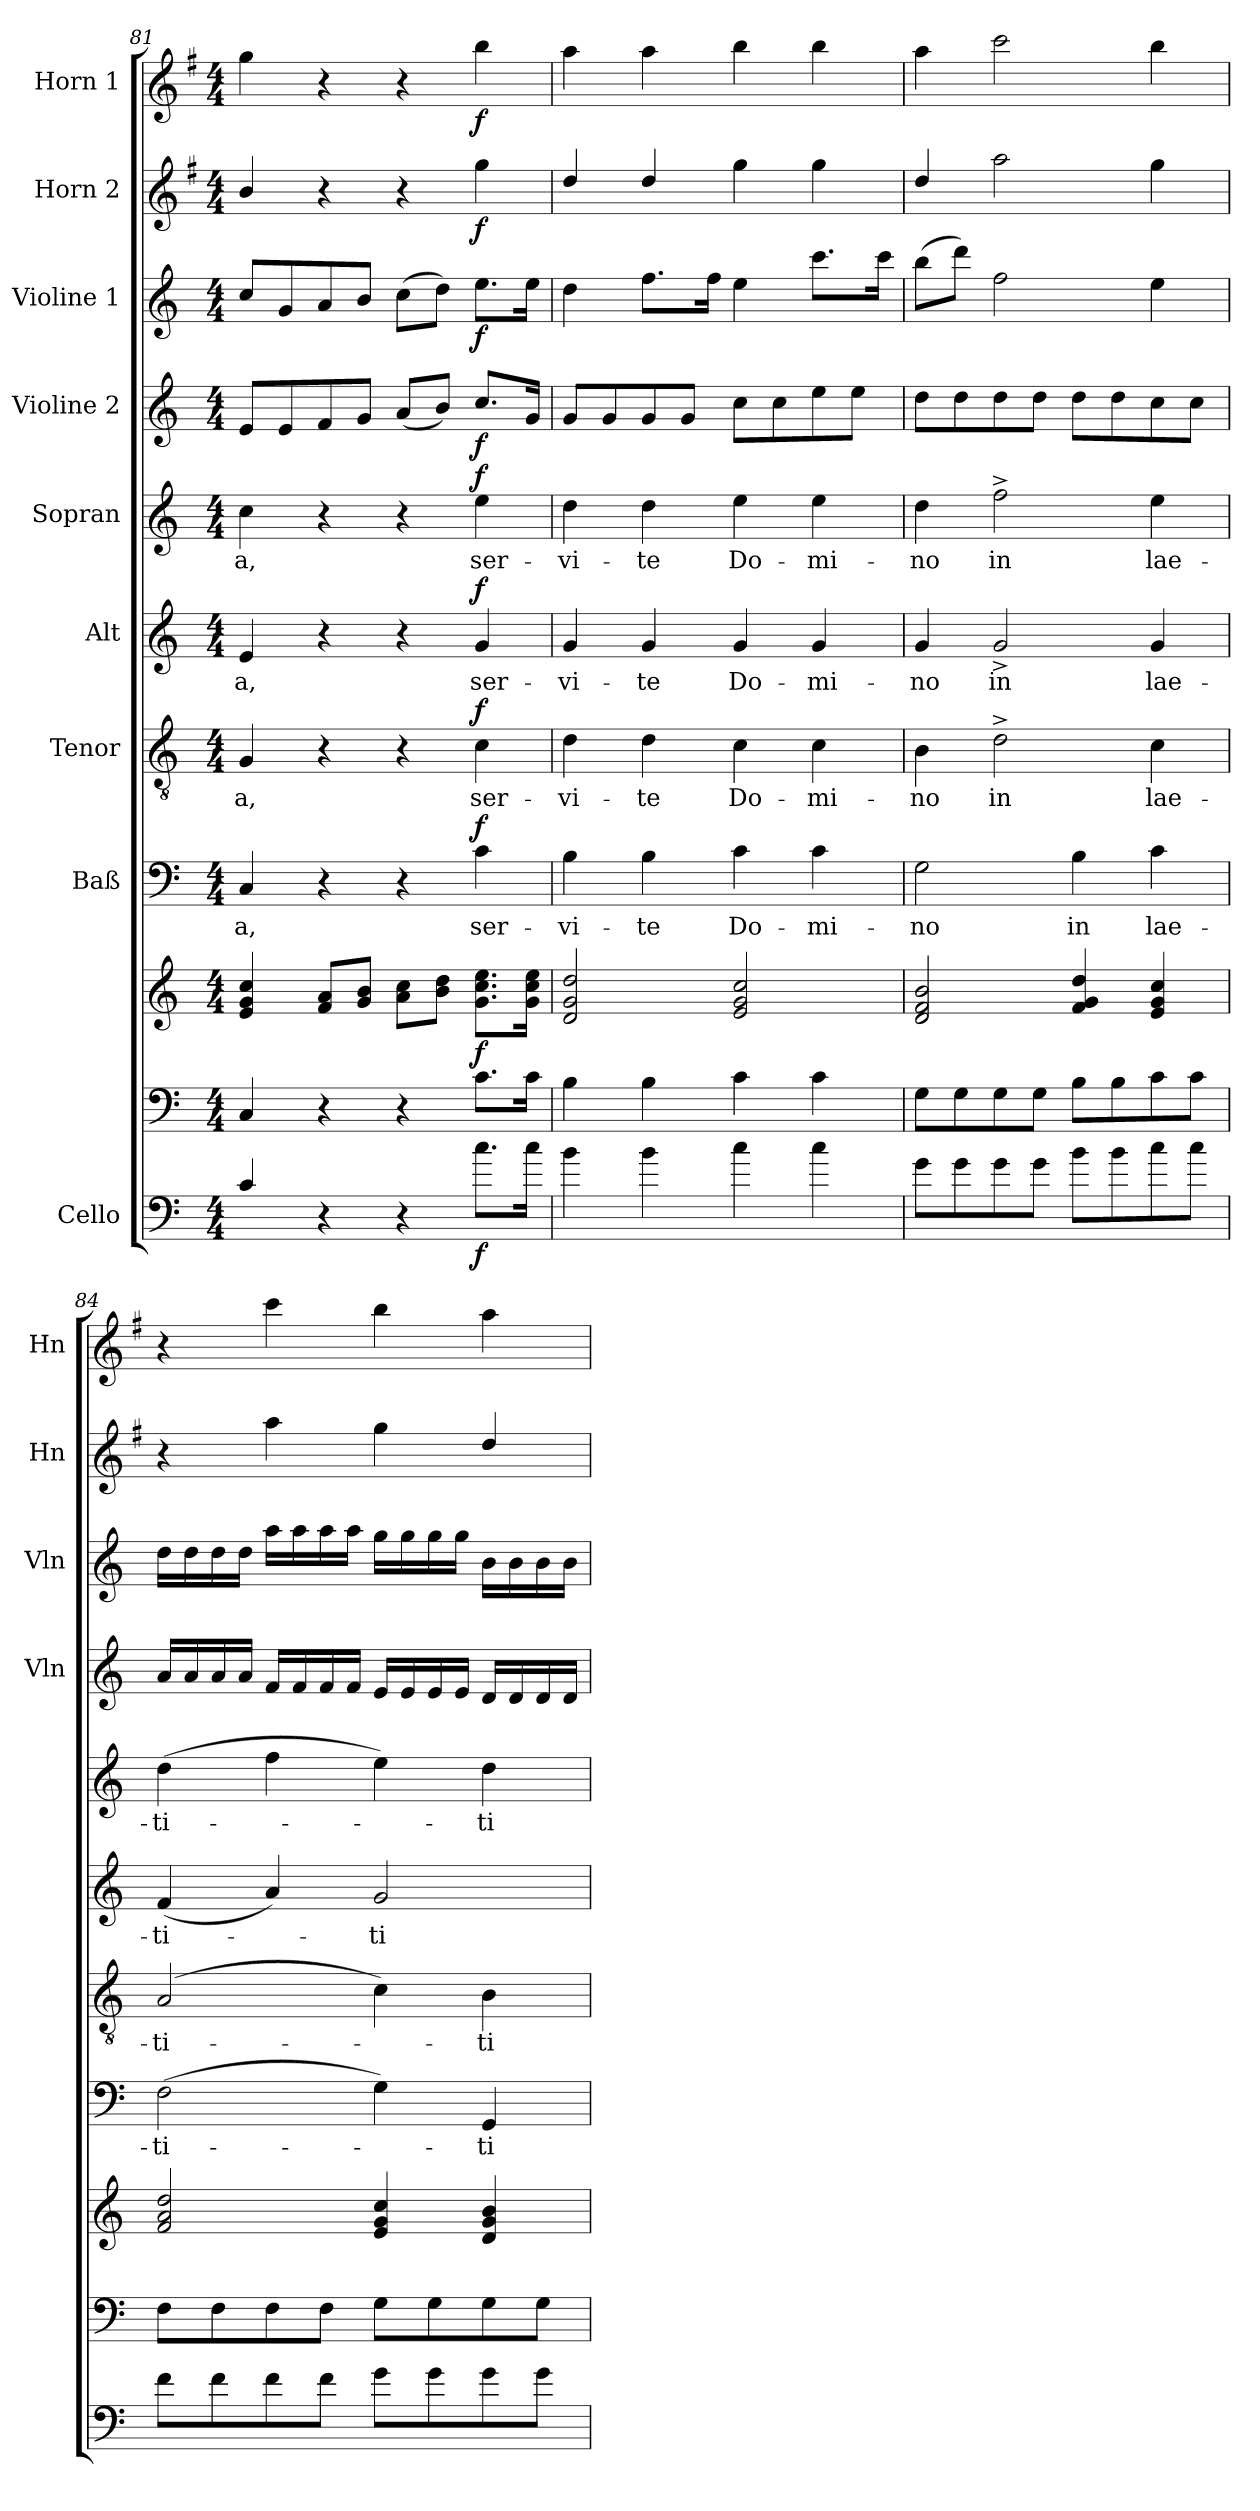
**kern	**dynam	**kern	**kern	**dynam	**kern	**text	**dynam	**kern	**text	**dynam	**kern	**text	**dynam	**kern	**text	**dynam	**kern	**dynam	**kern	**dynam	**kern	**dynam	**kern	**dynam
*part10	*part10	*part9	*part9	*part9	*part8	*part8	*part8	*part7	*part7	*part7	*part6	*part6	*part6	*part5	*part5	*part5	*part4	*part4	*part3	*part3	*part2	*part2	*part1	*part1
*staff11	*staff11	*staff10	*staff9	*staff9/10	*staff8	*staff8	*staff8	*staff7	*staff7	*staff7	*staff6	*staff6	*staff6	*staff5	*staff5	*staff5	*staff4	*staff4	*staff3	*staff3	*staff2	*staff2	*staff1	*staff1
*I"Cello	*	*	*	*	*I"Baß	*	*	*I"Tenor	*	*	*I"Alt	*	*	*I"Sopran	*	*	*I"Violine 2	*	*I"Violine 1	*	*I"Horn 2	*	*I"Horn 1	*
*	*	*	*	*	*	*	*	*	*	*	*	*	*	*	*	*	*I'Vln	*	*I'Vln	*	*I'Hn	*	*I'Hn	*
*clefF4	*	*clefF4	*clefG2	*	*clefF4	*	*	*clefGv2	*	*	*clefG2	*	*	*clefG2	*	*	*clefG2	*	*clefG2	*	*clefG2	*	*clefG2	*
*ITrd7c12	*	*	*	*	*	*	*	*	*	*	*	*	*	*	*	*	*	*	*	*	*ITrd4c7	*	*ITrd4c7	*
*k[]	*	*k[]	*k[]	*	*k[]	*	*	*k[]	*	*	*k[]	*	*	*k[]	*	*	*k[]	*	*k[]	*	*k[]	*	*k[]	*
*C:	*	*C:	*C:	*	*C:	*	*	*C:	*	*	*C:	*	*	*C:	*	*	*C:	*	*C:	*	*C:	*	*C:	*
*M4/4	*	*M4/4	*M4/4	*	*M4/4	*	*	*M4/4	*	*	*M4/4	*	*	*M4/4	*	*	*M4/4	*	*M4/4	*	*M4/4	*	*M4/4	*
=81	=81	=81	=81	=81	=81	=81	=81	=81	=81	=81	=81	=81	=81	=81	=81	=81	=81	=81	=81	=81	=81	=81	=81	=81
!	!	!	!	!	!	!LO:LY:b	!	!	!LO:LY:b	!	!	!LO:LY:b	!	!	!LO:LY:b	!	!	!	!	!	!	!	!	!
4C/	.	4C/	4e/ 4g/ 4cc/	.	4C/	-a,	.	4G/	-a,	.	4e/	-a,	.	4cc\	-a,	.	8e/L	.	8cc/L	.	4e/	.	4cc\	.
.	.	.	.	.	.	.	.	.	.	.	.	.	.	.	.	.	8e/	.	8g/	.	.	.	.	.
4r	.	4r	8f/ 8a/L	.	4r	.	.	4r	.	.	4r	.	.	4r	.	.	8f/	.	8a/	.	4r	.	4r	.
.	.	.	8g/ 8b/J	.	.	.	.	.	.	.	.	.	.	.	.	.	8g/J	.	8b/J	.	.	.	.	.
4r	.	4r	8a\ 8cc\L	.	4r	.	.	4r	.	.	4r	.	.	4r	.	.	(<8a/L	.	(>8cc\L	.	4r	.	4r	.
.	.	.	8b\ 8dd\J	.	.	.	.	.	.	.	.	.	.	.	.	.	8b/J)	.	8dd\J)	.	.	.	.	.
!	!LO:DY:b	!	!	!LO:DY:b	!	!LO:LY:b	!LO:DY:a	!	!LO:LY:b	!LO:DY:a	!	!LO:LY:b	!LO:DY:a	!	!LO:LY:b	!LO:DY:a	!	!LO:DY:b	!	!LO:DY:b	!	!LO:DY:b	!	!LO:DY:b
8.c\L	f	8.c\L	8.g\ 8.cc\ 8.ee\L	f	4c\	ser-	f	4c\	ser-	f	4g/	ser-	f	4ee\	ser-	f	8.cc/L	f	8.ee\L	f	4cc\	f	4ee\	f
16c\Jk	.	16c\Jk	16g\ 16cc\ 16ee\Jk	.	.	.	.	.	.	.	.	.	.	.	.	.	16g/Jk	.	16ee\Jk	.	.	.	.	.
=82	=82	=82	=82	=82	=82	=82	=82	=82	=82	=82	=82	=82	=82	=82	=82	=82	=82	=82	=82	=82	=82	=82	=82	=82
!	!	!	!	!	!	!LO:LY:b	!	!	!LO:LY:b	!	!	!LO:LY:b	!	!	!LO:LY:b	!	!	!	!	!	!	!	!	!
4B\	.	4B\	2d/ 2g/ 2dd/	.	4B\	-vi-	.	4d\	-vi-	.	4g/	-vi-	.	4dd\	-vi-	.	8g/L	.	4dd\	.	4g/	.	4dd\	.
.	.	.	.	.	.	.	.	.	.	.	.	.	.	.	.	.	8g/	.	.	.	.	.	.	.
!	!	!	!	!	!	!LO:LY:b	!	!	!LO:LY:b	!	!	!LO:LY:b	!	!	!LO:LY:b	!	!	!	!	!	!	!	!	!
4B\	.	4B\	.	.	4B\	-te	.	4d\	-te	.	4g/	-te	.	4dd\	-te	.	8g/	.	8.ff\L	.	4g/	.	4dd\	.
.	.	.	.	.	.	.	.	.	.	.	.	.	.	.	.	.	8g/J	.	.	.	.	.	.	.
.	.	.	.	.	.	.	.	.	.	.	.	.	.	.	.	.	.	.	16ff\Jk	.	.	.	.	.
!	!	!	!	!	!	!LO:LY:b	!	!	!LO:LY:b	!	!	!LO:LY:b	!	!	!LO:LY:b	!	!	!	!	!	!	!	!	!
4c\	.	4c\	2e/ 2g/ 2cc/	.	4c\	Do-	.	4c\	Do-	.	4g/	Do-	.	4ee\	Do-	.	8cc\L	.	4ee\	.	4cc\	.	4ee\	.
.	.	.	.	.	.	.	.	.	.	.	.	.	.	.	.	.	8cc\	.	.	.	.	.	.	.
!	!	!	!	!	!	!LO:LY:b	!	!	!LO:LY:b	!	!	!LO:LY:b	!	!	!LO:LY:b	!	!	!	!	!	!	!	!	!
4c\	.	4c\	.	.	4c\	-mi-	.	4c\	-mi-	.	4g/	-mi-	.	4ee\	-mi-	.	8ee\	.	8.ccc\L	.	4cc\	.	4ee\	.
.	.	.	.	.	.	.	.	.	.	.	.	.	.	.	.	.	8ee\J	.	.	.	.	.	.	.
.	.	.	.	.	.	.	.	.	.	.	.	.	.	.	.	.	.	.	16ccc\Jk	.	.	.	.	.
!!LO:PB:g=z
=83	=83	=83	=83	=83	=83	=83	=83	=83	=83	=83	=83	=83	=83	=83	=83	=83	=83	=83	=83	=83	=83	=83	=83	=83
!	!	!	!	!	!	!LO:LY:b	!	!	!LO:LY:b	!	!	!LO:LY:b	!	!	!LO:LY:b	!	!	!	!	!	!	!	!	!
8G\L	.	8G\L	2d/ 2f/ 2b/	.	2G\	-no	.	4B\	-no	.	4g/	-no	.	4dd\	-no	.	8dd\L	.	(>8bb\L	.	4g/	.	4dd\	.
8G\	.	8G\	.	.	.	.	.	.	.	.	.	.	.	.	.	.	8dd\	.	8ddd\J)	.	.	.	.	.
!	!	!	!	!	!	!	!	!	!LO:LY:b	!	!	!LO:LY:b	!	!	!LO:LY:b	!	!	!	!	!	!	!	!	!
8G\	.	8G\	.	.	.	.	.	2d^>\	in	.	2g^</	in	.	2ff^>\	in	.	8dd\	.	2ff\	.	2dd\	.	2ff\	.
8G\J	.	8G\J	.	.	.	.	.	.	.	.	.	.	.	.	.	.	8dd\J	.	.	.	.	.	.	.
!	!	!	!	!	!	!LO:LY:b	!	!	!	!	!	!	!	!	!	!	!	!	!	!	!	!	!	!
8B\L	.	8B\L	4f/ 4g/ 4dd/	.	4B\	in	.	.	.	.	.	.	.	.	.	.	8dd\L	.	.	.	.	.	.	.
8B\	.	8B\	.	.	.	.	.	.	.	.	.	.	.	.	.	.	8dd\	.	.	.	.	.	.	.
!	!	!	!	!	!	!LO:LY:b	!	!	!LO:LY:b	!	!	!LO:LY:b	!	!	!LO:LY:b	!	!	!	!	!	!	!	!	!
8c\	.	8c\	4e/ 4g/ 4cc/	.	4c\	lae-	.	4c\	lae-	.	4g/	lae-	.	4ee\	lae-	.	8cc\	.	4ee\	.	4cc\	.	4ee\	.
8c\J	.	8c\J	.	.	.	.	.	.	.	.	.	.	.	.	.	.	8cc\J	.	.	.	.	.	.	.
=84	=84	=84	=84	=84	=84	=84	=84	=84	=84	=84	=84	=84	=84	=84	=84	=84	=84	=84	=84	=84	=84	=84	=84	=84
!	!	!	!	!	!	!LO:LY:b	!	!	!LO:LY:b	!	!	!LO:LY:b	!	!	!LO:LY:b	!	!	!	!	!	!	!	!	!
8F\L	.	8F\L	2f/ 2a/ 2dd/	.	(>2F\	-ti-	.	(2A/	-ti-	.	(<4f/	-ti-	.	(>4dd\	-ti-	.	16a/LL	.	16dd\LL	.	4r	.	4r	.
.	.	.	.	.	.	.	.	.	.	.	.	.	.	.	.	.	16a/	.	16dd\	.	.	.	.	.
8F\	.	8F\	.	.	.	.	.	.	.	.	.	.	.	.	.	.	16a/	.	16dd\	.	.	.	.	.
.	.	.	.	.	.	.	.	.	.	.	.	.	.	.	.	.	16a/JJ	.	16dd\JJ	.	.	.	.	.
8F\	.	8F\	.	.	.	.	.	.	.	.	4a/)	.	.	4ff\	.	.	16f/LL	.	16aa\LL	.	4dd\	.	4ff\	.
.	.	.	.	.	.	.	.	.	.	.	.	.	.	.	.	.	16f/	.	16aa\	.	.	.	.	.
8F\J	.	8F\J	.	.	.	.	.	.	.	.	.	.	.	.	.	.	16f/	.	16aa\	.	.	.	.	.
.	.	.	.	.	.	.	.	.	.	.	.	.	.	.	.	.	16f/JJ	.	16aa\JJ	.	.	.	.	.
!	!	!	!	!	!	!	!	!	!	!	!	!LO:LY:b	!	!	!	!	!	!	!	!	!	!	!	!
8G\L	.	8G\L	4e/ 4g/ 4cc/	.	4G\)	.	.	4c\)	.	.	2g/	-ti-	.	4ee\)	.	.	16e/LL	.	16gg\LL	.	4cc\	.	4ee\	.
.	.	.	.	.	.	.	.	.	.	.	.	.	.	.	.	.	16e/	.	16gg\	.	.	.	.	.
8G\	.	8G\	.	.	.	.	.	.	.	.	.	.	.	.	.	.	16e/	.	16gg\	.	.	.	.	.
.	.	.	.	.	.	.	.	.	.	.	.	.	.	.	.	.	16e/JJ	.	16gg\JJ	.	.	.	.	.
!	!	!	!	!	!	!LO:LY:b	!	!	!LO:LY:b	!	!	!	!	!	!LO:LY:b	!	!	!	!	!	!	!	!	!
8G\	.	8G\	4d/ 4g/ 4b/	.	4GG/	-ti-	.	4B\	-ti-	.	.	.	.	4dd\	-ti-	.	16d/LL	.	16b\LL	.	4g/	.	4dd\	.
.	.	.	.	.	.	.	.	.	.	.	.	.	.	.	.	.	16d/	.	16b\	.	.	.	.	.
8G\J	.	8G\J	.	.	.	.	.	.	.	.	.	.	.	.	.	.	16d/	.	16b\	.	.	.	.	.
.	.	.	.	.	.	.	.	.	.	.	.	.	.	.	.	.	16d/JJ	.	16b\JJ	.	.	.	.	.
=	=	=	=	=	=	=	=	=	=	=	=	=	=	=	=	=	=	=	=	=	=	=	=	=
*-	*-	*-	*-	*-	*-	*-	*-	*-	*-	*-	*-	*-	*-	*-	*-	*-	*-	*-	*-	*-	*-	*-	*-	*-
